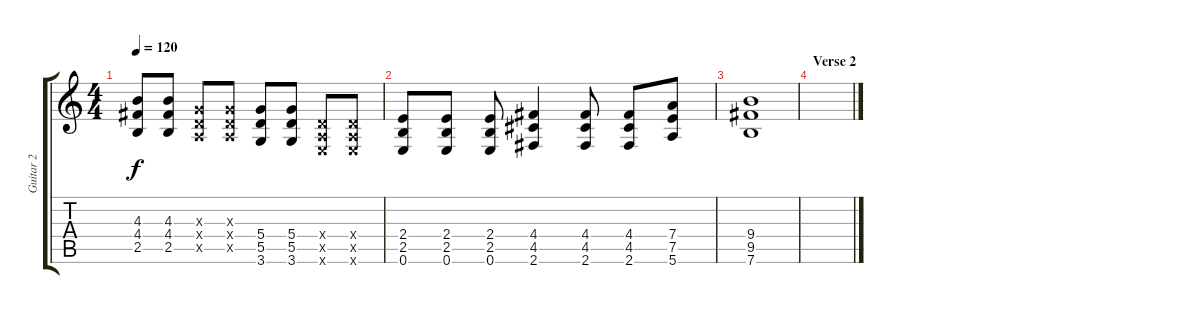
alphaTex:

\track ("Guitar 2" "Guitar 2") {instrument electricguitarjazz}
\staff {score tabs}
\tuning (E4 B3 G3 D3 A2 E2) {hide}
\ts (4 4)
\tempo 120
\clef g2
\ks c
(4.3 4.4 2.5).8{dy f} (4.3 4.4 2.5).8 (0.3{x} 0.4{x} 0.5{x}).8 (0.3{x} 0.4{x} 0.5{x}).8 (5.4 5.5 3.6).8 (5.4 5.5 3.6).8 (0.4{x} 0.5{x} 0.6{x}).8 (0.4{x} 0.5{x} 0.6{x}).8 |
(2.4 2.5 0.6).8 (2.4 2.5 0.6).8 (2.4 2.5 0.6).8 (4.4 4.5 2.6).4 (4.4 4.5 2.6).8 (4.4 4.5 2.6).8 (7.4 7.5 5.6).8 |
(9.4 9.5 7.6).1 |
\section ("" "Verse 2")
